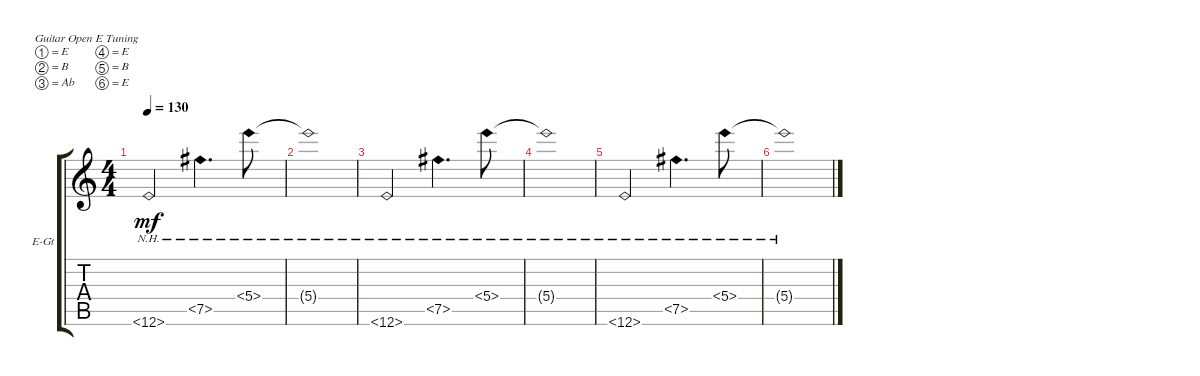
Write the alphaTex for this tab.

\defaultSystemsLayout 4
\bracketExtendMode groupsimilarinstruments
\firstSystemTrackNameOrientation horizontal
\otherSystemsTrackNameOrientation horizontal
\track ("Electric Guitar" "E-Gt") {instrument electricguitarclean}
\staff {score tabs}
\tuning (E4 B3 Ab3 E3 B2 E2)
\ts (4 4)
\tempo 130
\clef g2
\ks c
12.6{nh}.2{dy mf} 7.5{nh}.4{d} 5.4{nh}.8 |
5.4{nh t}.1 |
12.6{nh}.2 7.5{nh}.4{d} 5.4{nh}.8 |
5.4{nh t}.1 |
12.6{nh}.2 7.5{nh}.4{d} 5.4{nh}.8 |
5.4{nh t}.1
